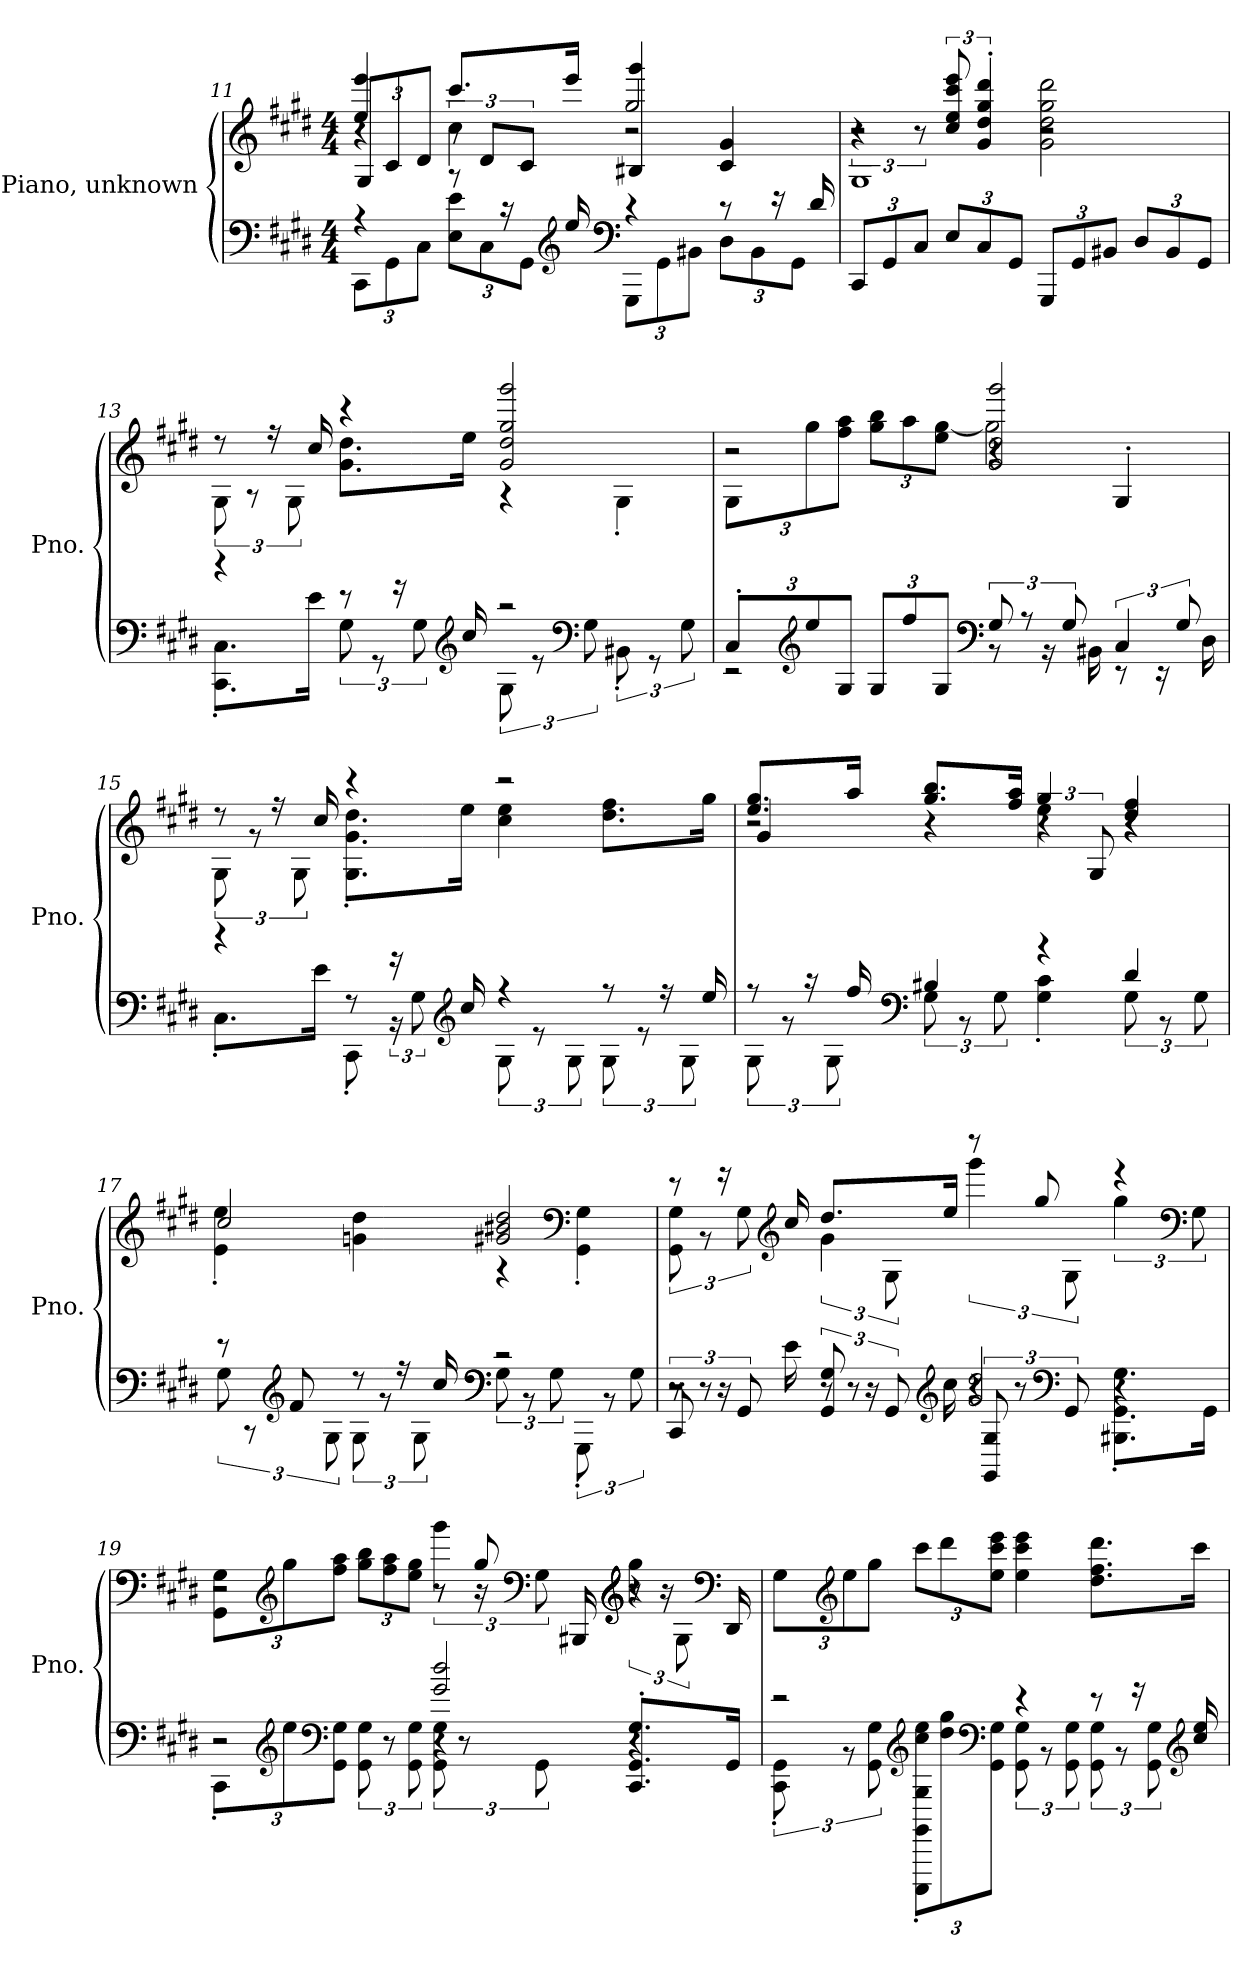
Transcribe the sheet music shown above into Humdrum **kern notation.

**kern	**kern
*part1	*part1
*staff2	*staff1
*I"Piano, unknown	*
*I'Pno.	*
!!LO:LB:g=z
*clefF4	*clefG2
*k[f#c#g#d#]	*k[f#c#g#d#]
*M4/4	*M4/4
=11	=11
*^	*^
*	*	*	*^
*	*Xbrackettup	*	*	*Xbrackettup
4r	12CC#\L	4ee/ 4eee/	4r	12G#/L
.	12GG#\	.	.	12c#/
.	12C#\J	.	.	12d#/J
*	*	*	*	*brackettup
8r	12E\ 12e\L	8.ccc#/L	4cc#\	12r
.	12C#\	.	.	12d#/L
16r	.	.	.	.
.	12GG#\J	.	.	12c#/J
*clefG2	*	*	*	*
16ee/	.	16eee/Jk	.	.
*clefF4	*	*	*	*
4r	12GGG#\L	2gg#/	2r	4B#X/ 4ggg#/
.	12GG#\	.	.	.
.	12BB#X\J	.	.	.
8r	12D#\L	.	.	4c#/ 4g#/
.	12BB#\	.	.	.
16r	.	.	.	.
.	12GG#\J	.	.	.
16d#/	.	.	.	.
*v	*v	*	*	*
=12	=12	=12	=12
12CC#/L	6r	2r	1G#
12GG#/	.	.	.
12C#/J	12r	.	.
12E/L	12cc#/ 12ee/ 12ccc#/ 12eee/	.	.
12C#/	6g#/' 6dd#/' 6gg#/' 6ddd#/'	.	.
12GG#/J	.	.	.
12GGG#/L	2r	2g#\ 2dd#\ 2gg#\ 2ddd#\	.
12GG#/	.	.	.
12BB#X/J	.	.	.
12D#/L	.	.	.
12BB#/	.	.	.
12GG#/J	.	.	.
*	*	*v	*v
!!LO:PB:g=z
=13	=13	=13
*^	*	*
4r	8.CC#\' 8.C#\'L	8r	12G#\
.	.	.	12r
.	.	16r	.
.	.	.	12G#\
.	16e\Jk	16cc#/	.
*	*brackettup	*	*
8r	12G#\	4r	8.g#\ 8.dd#\L
.	12r	.	.
16r	.	.	.
.	12G#\	.	.
*clefG2	*	*	*
16cc#/	.	.	16ee\Jk
2r	12G#\	2g#/ 2dd#/ 2gg#/ 2ggg#/	4r
.	12r	.	.
*clefF4	*	*	*
.	12G#\	.	.
.	12BB#X'\	.	4G#'\
.	12r	.	.
.	12G#\	.	.
=14	=14	=14	=14
*Xbrackettup	*	*	*Xbrackettup
*	*	*	*^
12C#'/L	2r	2r	12G#\L	2r
*clefG2	*	*	*	*
12ee/	.	.	12gg#\	.
12G#/J	.	.	12ff#\ 12aa\J	.
12G#/L	.	.	12gg#\ 12bb\L	.
12ff#/	.	.	12aa\	.
12G#/J	.	.	12ee\ [12gg#\J	.
*clefF4	*	*	*	*
*brackettup	*	*	*	*
12G#/	8r	2g#/ 2dd#/ 2ggg#/	2gg#\]	4r
12r	.	.	.	.
.	16r	.	.	.
12G#/	.	.	.	.
.	16BB#X\	.	.	.
6C#/	8r	.	.	4G#'/
.	16r	.	.	.
12G#/	.	.	.	.
.	16D#\	.	.	.
*	*	*	*v	*v
!!LO:LB:g=z
=15	=15	=15	=15
*	*	*	*brackettup
4r	8.C#'\L	8r	12G#\
.	.	.	12r
.	.	16r	.
.	.	.	12G#\
.	16e\Jk	16cc#/	.
8r	8CC#'\	4r	8.G#\' 8.g#\' 8.dd#\'L
16r	24r	.	.
.	12G#\	.	.
*clefG2	*	*	*
16cc#/	.	.	16ee\Jk
4r	12G#\	2r	4cc#\ 4ee\
.	12r	.	.
.	12G#\	.	.
8r	12G#\	.	8.dd#\ 8.ff#\L
.	12r	.	.
16r	.	.	.
.	12G#\	.	.
16ee/	.	.	16gg#\Jk
=16	=16	=16	=16
*	*	*	*^
8r	12G#\	8.ee/ 8.gg#/L	2r	4g#/
.	12r	.	.	.
16r	.	.	.	.
.	12G#\	.	.	.
16ff#/	.	16aa/Jk	.	.
*clefF4	*	*	*	*
4B#X/	12G#\	8.gg#/ 8.bb/L	.	4r
.	12r	.	.	.
.	12G#\	.	.	.
.	.	16ff#/ 16aa/Jk	.	.
4r	4G#\' 4c#\'	6r	4ee\	4gg#/
.	.	12G#/	.	.
4d#/	12G#\	4dd#/ 4ff#/	4r	4r
.	12r	.	.	.
.	12G#\	.	.	.
*	*	*	*v	*v
!!LO:LB:g=z
=17	=17	=17	=17
8r	12G#\	2cc#/	4e\' 4ee\'
.	12r	.	.
*clefG2	*	*	*
8f#/	.	.	.
.	12G#\	.	.
8r	12G#\	.	4gn\ 4dd#\
.	12r	.	.
16r	.	.	.
.	12G#\	.	.
16cc#/	.	.	.
*clefF4	*	*	*
2r	12G#\	2g#X/ 2b#X/ 2dd#/	4r
.	12r	.	.
.	12G#\	.	.
*	*	*clefF4	*
.	12GGG#'\	.	4GG#\' 4G#\'
.	12r	.	.
.	12G#\	.	.
!!LO:LB:g=z	!!
=18	=18	=18	=18
*	*^	*	*
2r	8r	12CC#'/	8r	12GG#\ 12G#\
.	.	12r	.	12r
.	16r	.	16r	.
.	.	12GG#/	.	12G#\
*	*	*	*clefG2	*
.	16e\	.	16cc#/	.
.	8r	12GG#/ 12G#/	8.dd#/L	6g#\
.	.	12r	.	.
.	16r	.	.	.
.	.	12GG#/	.	12G#\
*clefG2	*	*	*	*
.	16cc#\	.	16ee/Jk	.
2g#/ 2dd#/	4r	12GG#/ 12G#/	8r	6ggg#\
.	.	12r	.	.
.	.	.	8gg#/	.
*clefF4	*	*	*	*
.	.	12GG#/	.	12G#\
.	8.BBB#X\' 8.GG#\' 8.G#\'L	4r	4r	6gg#\
*	*	*	*clefF4	*
.	.	.	.	12G#\
.	16GG#\Jk	.	.	.
!!LO:LB:g=z
=19	=19	=19	=19	=19
*	*Xbrackettup	*	*	*Xbrackettup
*	*	*	*	*^
2r	12CC#'\L	2r	2r	12GG#\ 12G#\L	2r
*clefG2	*	*	*clefG2	*	*
.	12ee\	.	.	12gg#\	.
*clefF4	*	*	*	*	*
.	12GG#\ 12G#\J	.	.	12ff#\ 12aa\J	.
*	*brackettup	*	*	*	*
.	12GG#\ 12G#\	.	.	12gg#\ 12bb\L	.
.	12r	.	.	12ff#\ 12aa\	.
.	12GG#\ 12G#\	.	.	12ee\ 12gg#\J	.
*	*	*	*	*brackettup	*
2g#/ 2dd#/	12GG#\ 12G#\	4r	8r	6ggg#\	8r
.	12r	.	.	.	.
.	.	.	8gg#/	.	16r
*	*	*	*clefF4	*	*
.	12GG#\	.	.	12G#\	.
.	.	.	.	.	16BBB#X/
*	*	*	*clefG2	*	*
.	4r	8.CC#/' 8.GG#/' 8.G#/'L	4r	6gg#\	8r
.	.	.	.	.	16r
.	.	.	.	12G#\	.
*	*	*	*clefF4	*	*
.	.	16GG#/Jk	.	.	16DD#/
*	*v	*v	*	*	*
*	*	*v	*v	*v
!!LO:LB:g=z
=20	=20	=20
*	*	*Xbrackettup
2r	12CC#\' 12GG#\'	12G#\L
*	*	*clefG2
.	12r	12ee\
.	12GG#\ 12G#\	12gg#\J
*clefG2	*	*
*	*Xbrackettup	*
.	12CCC#\' 12GG#\' 12G#\' 12cc#\' 12ee\'L	12ccc#\L
.	12dd#\ 12gg#\	12ddd#\
*clefF4	*	*
.	12GG#\ 12G#\J	12ee\ 12ccc#\ 12eee\J
*	*brackettup	*
4r	12GG#\ 12G#\	4ee\ 4ccc#\ 4eee\
.	12r	.
.	12GG#\ 12G#\	.
8r	12GG#\ 12G#\	8.dd#\ 8.ff#\ 8.ddd#\L
.	12r	.
16r	.	.
.	12GG#\ 12G#\	.
*clefG2	*	*
16cc#/ 16ee/	.	16ccc#\Jk
*v	*v	*
=	=
*-	*-
